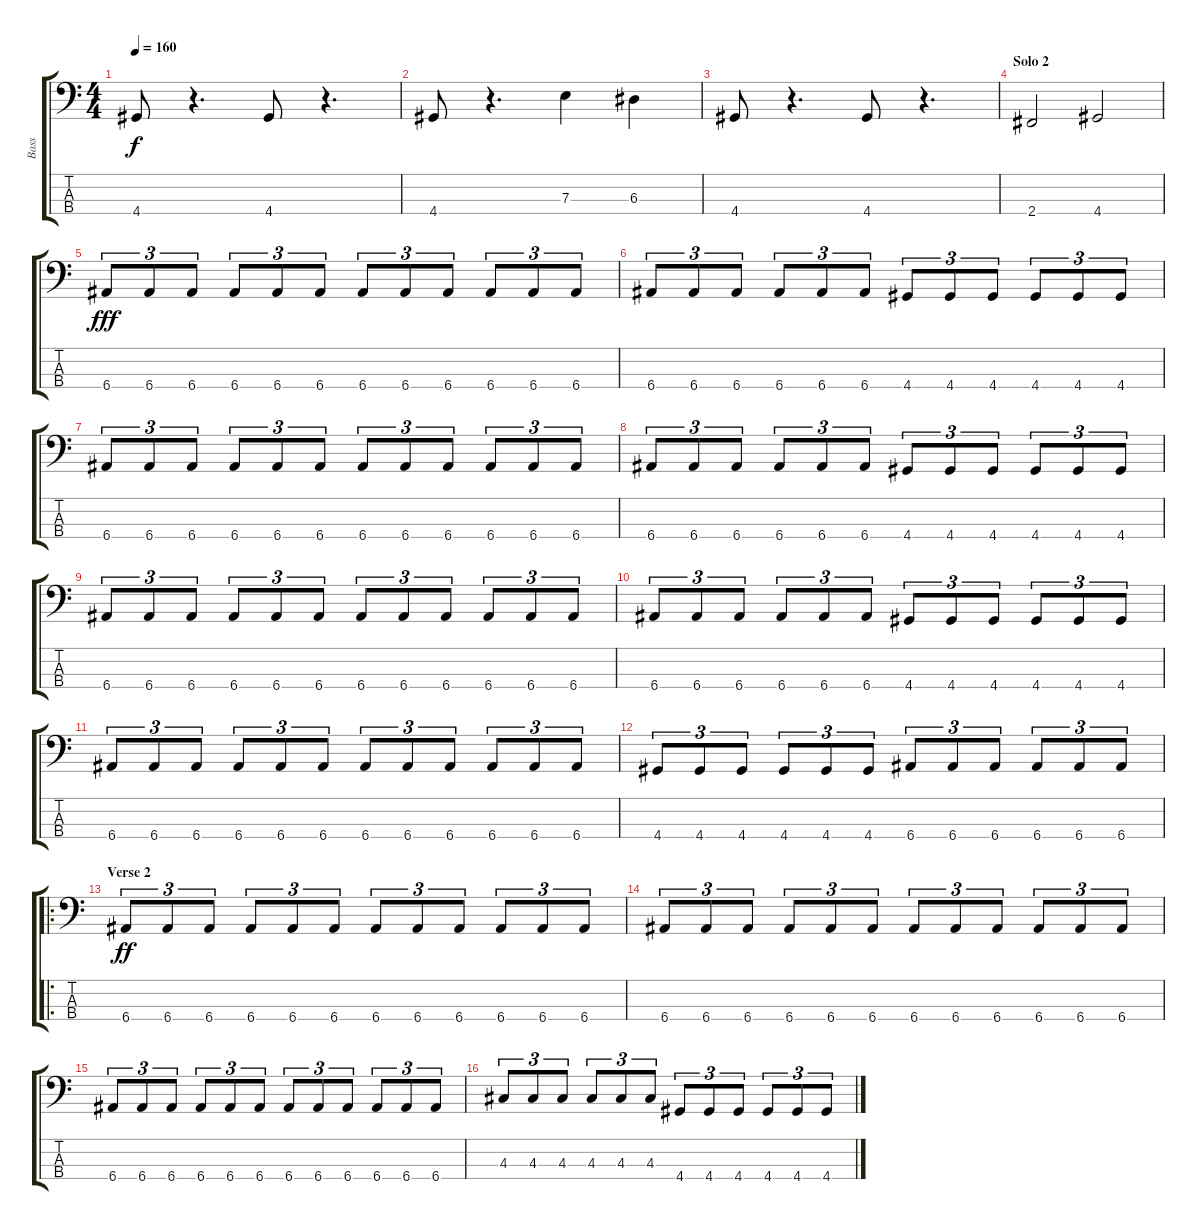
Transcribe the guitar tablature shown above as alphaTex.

\track ("Bass" "Bass") {instrument electricbassfinger}
\staff {score tabs}
\tuning (G2 D2 A1 E1) {hide}
\ts (4 4)
\tempo 160
\clef f4
\ks c
4.4.8{dy f} r.4{d} 4.4.8 r.4{d} |
4.4.8 r.4{d} 7.3.4 6.3.4 |
4.4.8 r.4{d} 4.4.8 r.4{d} |
\section ("" "Solo 2")
2.4.2 4.4.2 |
6.4.8{tu (3 2) dy fff} 6.4.8{tu (3 2)} 6.4.8{tu (3 2)} 6.4.8{tu (3 2)} 6.4.8{tu (3 2)} 6.4.8{tu (3 2)} 6.4.8{tu (3 2)} 6.4.8{tu (3 2)} 6.4.8{tu (3 2)} 6.4.8{tu (3 2)} 6.4.8{tu (3 2)} 6.4.8{tu (3 2)} |
6.4.8{tu (3 2)} 6.4.8{tu (3 2)} 6.4.8{tu (3 2)} 6.4.8{tu (3 2)} 6.4.8{tu (3 2)} 6.4.8{tu (3 2)} 4.4.8{tu (3 2)} 4.4.8{tu (3 2)} 4.4.8{tu (3 2)} 4.4.8{tu (3 2)} 4.4.8{tu (3 2)} 4.4.8{tu (3 2)} |
6.4.8{tu (3 2)} 6.4.8{tu (3 2)} 6.4.8{tu (3 2)} 6.4.8{tu (3 2)} 6.4.8{tu (3 2)} 6.4.8{tu (3 2)} 6.4.8{tu (3 2)} 6.4.8{tu (3 2)} 6.4.8{tu (3 2)} 6.4.8{tu (3 2)} 6.4.8{tu (3 2)} 6.4.8{tu (3 2)} |
6.4.8{tu (3 2)} 6.4.8{tu (3 2)} 6.4.8{tu (3 2)} 6.4.8{tu (3 2)} 6.4.8{tu (3 2)} 6.4.8{tu (3 2)} 4.4.8{tu (3 2)} 4.4.8{tu (3 2)} 4.4.8{tu (3 2)} 4.4.8{tu (3 2)} 4.4.8{tu (3 2)} 4.4.8{tu (3 2)} |
6.4.8{tu (3 2)} 6.4.8{tu (3 2)} 6.4.8{tu (3 2)} 6.4.8{tu (3 2)} 6.4.8{tu (3 2)} 6.4.8{tu (3 2)} 6.4.8{tu (3 2)} 6.4.8{tu (3 2)} 6.4.8{tu (3 2)} 6.4.8{tu (3 2)} 6.4.8{tu (3 2)} 6.4.8{tu (3 2)} |
6.4.8{tu (3 2)} 6.4.8{tu (3 2)} 6.4.8{tu (3 2)} 6.4.8{tu (3 2)} 6.4.8{tu (3 2)} 6.4.8{tu (3 2)} 4.4.8{tu (3 2)} 4.4.8{tu (3 2)} 4.4.8{tu (3 2)} 4.4.8{tu (3 2)} 4.4.8{tu (3 2)} 4.4.8{tu (3 2)} |
6.4.8{tu (3 2)} 6.4.8{tu (3 2)} 6.4.8{tu (3 2)} 6.4.8{tu (3 2)} 6.4.8{tu (3 2)} 6.4.8{tu (3 2)} 6.4.8{tu (3 2)} 6.4.8{tu (3 2)} 6.4.8{tu (3 2)} 6.4.8{tu (3 2)} 6.4.8{tu (3 2)} 6.4.8{tu (3 2)} |
4.4.8{tu (3 2)} 4.4.8{tu (3 2)} 4.4.8{tu (3 2)} 4.4.8{tu (3 2)} 4.4.8{tu (3 2)} 4.4.8{tu (3 2)} 6.4.8{tu (3 2)} 6.4.8{tu (3 2)} 6.4.8{tu (3 2)} 6.4.8{tu (3 2)} 6.4.8{tu (3 2)} 6.4.8{tu (3 2)} |
\ro
\section ("" "Verse 2")
6.4.8{tu (3 2) dy ff} 6.4.8{tu (3 2)} 6.4.8{tu (3 2)} 6.4.8{tu (3 2)} 6.4.8{tu (3 2)} 6.4.8{tu (3 2)} 6.4.8{tu (3 2)} 6.4.8{tu (3 2)} 6.4.8{tu (3 2)} 6.4.8{tu (3 2)} 6.4.8{tu (3 2)} 6.4.8{tu (3 2)} |
6.4.8{tu (3 2)} 6.4.8{tu (3 2)} 6.4.8{tu (3 2)} 6.4.8{tu (3 2)} 6.4.8{tu (3 2)} 6.4.8{tu (3 2)} 6.4.8{tu (3 2)} 6.4.8{tu (3 2)} 6.4.8{tu (3 2)} 6.4.8{tu (3 2)} 6.4.8{tu (3 2)} 6.4.8{tu (3 2)} |
6.4.8{tu (3 2)} 6.4.8{tu (3 2)} 6.4.8{tu (3 2)} 6.4.8{tu (3 2)} 6.4.8{tu (3 2)} 6.4.8{tu (3 2)} 6.4.8{tu (3 2)} 6.4.8{tu (3 2)} 6.4.8{tu (3 2)} 6.4.8{tu (3 2)} 6.4.8{tu (3 2)} 6.4.8{tu (3 2)} |
4.3.8{tu (3 2)} 4.3.8{tu (3 2)} 4.3.8{tu (3 2)} 4.3.8{tu (3 2)} 4.3.8{tu (3 2)} 4.3.8{tu (3 2)} 4.4.8{tu (3 2)} 4.4.8{tu (3 2)} 4.4.8{tu (3 2)} 4.4.8{tu (3 2)} 4.4.8{tu (3 2)} 4.4.8{tu (3 2)}
